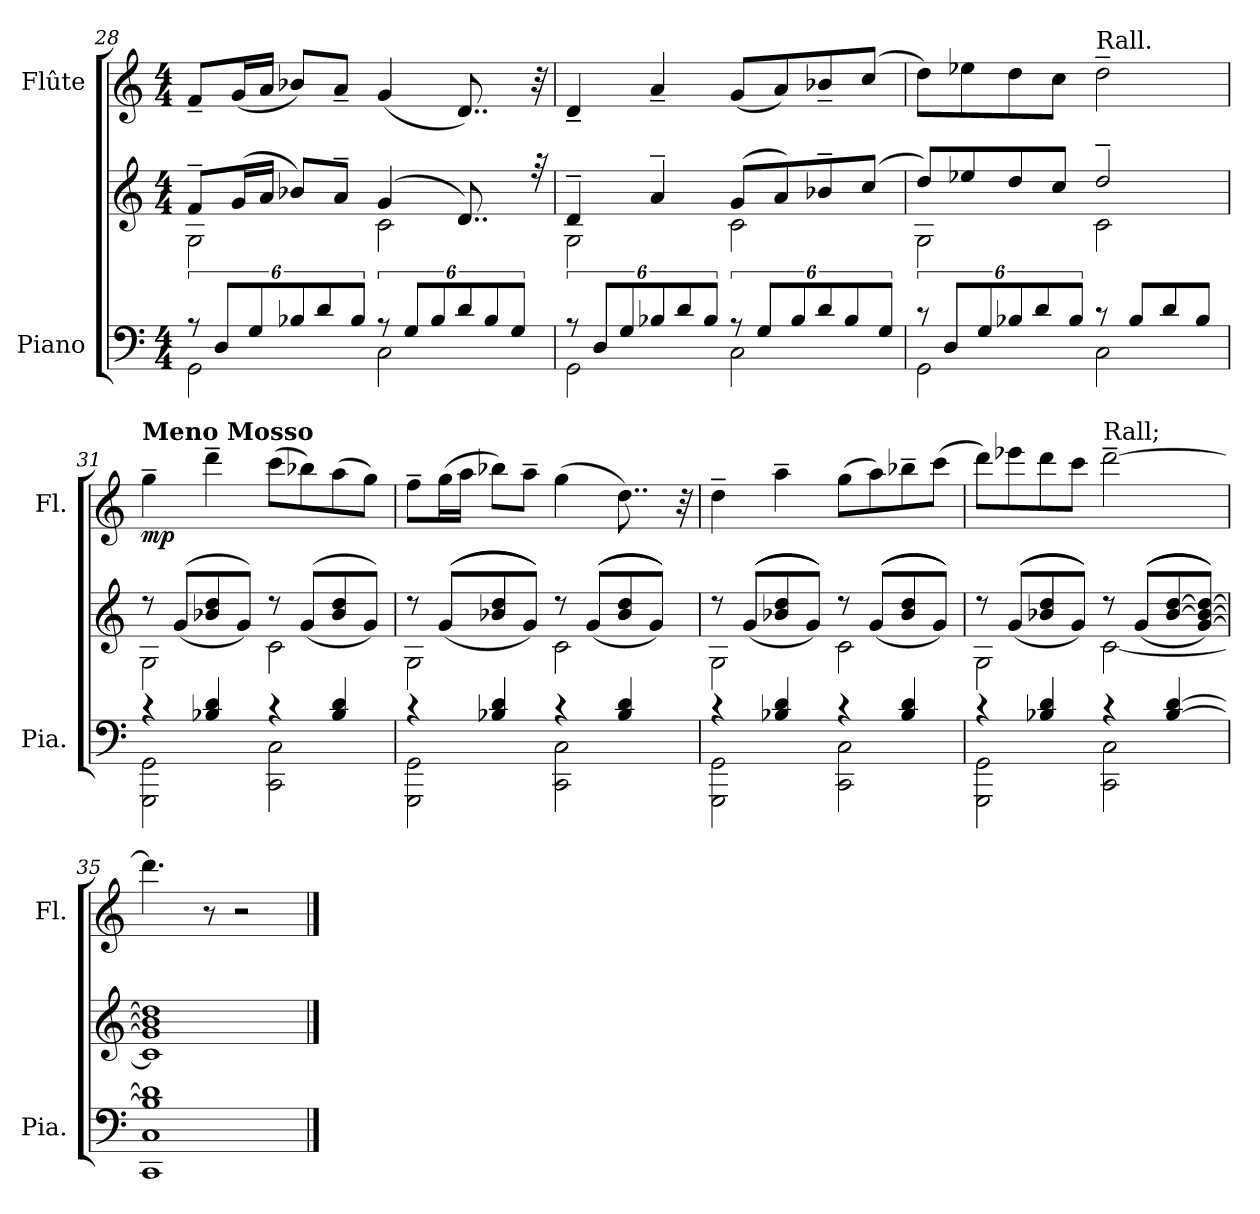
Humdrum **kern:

**kern	**kern	**kern	**dynam
*part2	*part2	*part1	*part1
*staff3	*staff2	*staff1	*staff1
*I"Piano	*	*I"Flûte	*
*I'Pia.	*	*I'Fl.	*
*clefF4	*clefG2	*clefG2	*
*k[]	*k[]	*k[]	*
*M4/4	*M4/4	*M4/4	*
=28	=28	=28	=28
*^	*^	*	*
12r	2GG\	8f~/L	2G\	8f~/L	.
12D/L	.	.	.	.	.
.	.	(16g/L	.	(16g/L	.
12G/	.	.	.	.	.
.	.	16a/JJ	.	16a/JJ	.
12B-X/	.	8b-X/L)	.	8b-X/L)	.
12d/	.	.	.	.	.
.	.	8a~/J	.	8a~/J	.
12B-/J	.	.	.	.	.
12r	2C\	(4g/	2c\	(4g/	.
12G/L	.	.	.	.	.
12B-/	.	.	.	.	.
12d/	.	8..d/)	.	8..d/)	.
12B-/	.	.	.	.	.
12G/J	.	.	.	.	.
.	.	32r	.	32r	.
!!LO:LB:g=z
=29	=29	=29	=29	=29	=29
12r	2GG\	4d~/	2G\	4d~/	.
12D/L	.	.	.	.	.
12G/	.	.	.	.	.
12B-X/	.	4a~/	.	4a~/	.
12d/	.	.	.	.	.
12B-/J	.	.	.	.	.
12r	2C\	(8g/L	2c\	(8g/L	.
12G/L	.	.	.	.	.
.	.	8a/)	.	8a/)	.
12B-/	.	.	.	.	.
12d/	.	8b-X~/	.	8b-X~/	.
12B-/	.	.	.	.	.
.	.	(8cc/J	.	(8cc/J	.
12G/J	.	.	.	.	.
=30	=30	=30	=30	=30	=30
12r	2GG\	8dd/L)	2G\	8dd\L)	.
12D/L	.	.	.	.	.
.	.	8ee-X/	.	8ee-X\	.
12G/	.	.	.	.	.
12B-X/	.	8dd/	.	8dd\	.
12d/	.	.	.	.	.
.	.	8cc/J	.	8cc\J	.
12B-/J	.	.	.	.	.
*	*	*	*	*MM50	*
!	!	!	!	!LO:TX:a:t=Rall.	!
8r	2C\	2dd~/	2c\	2dd~\	.
8B-/L	.	.	.	.	.
8d/	.	.	.	.	.
8B-/J	.	.	.	.	.
!!LO:PB:g=z
=31	=31	=31	=31	=31	=31
*	*	*	*	*MM48	*
!	!	!	!	!LO:TX:a:B:t=Meno Mosso	!
!	!	!	!	!	!LO:DY:b
4r	2GGG\ 2GG\	8r	2G\	4gg~\	mp
.	.	((8g/L	.	.	.
4B-X/ 4d/	.	8b-X/ 8dd/	.	4ddd~\	.
.	.	8g/J))	.	.	.
4r	2CC\ 2C\	8r	2c\	(8ccc\L	.
.	.	((8g/L	.	8bb-X\)	.
4B-/ 4d/	.	8b-/ 8dd/	.	(8aa\	.
.	.	8g/J))	.	8gg\J)	.
=32	=32	=32	=32	=32	=32
4r	2GGG\ 2GG\	8r	2G\	8ff~\L	.
.	.	((((8g/L	.	(16gg\L	.
.	.	.	.	16aa\JJ	.
4B-X/ 4d/	.	8b-X/ 8dd/	.	8bb-X\L)	.
.	.	8g/J))))	.	8aa~\J	.
4r	2CC\ 2C\	8r	2c\	(4gg\	.
.	.	((((8g/L	.	.	.
4B-/ 4d/	.	8b-/ 8dd/	.	8..dd\)	.
.	.	8g/J))))	.	.	.
.	.	.	.	32r	.
=33	=33	=33	=33	=33	=33
4r	2GGG\ 2GG\	8r	2G\	4dd~\	.
.	.	((((8g/L	.	.	.
4B-X/ 4d/	.	8b-X/ 8dd/	.	4aa~\	.
.	.	8g/J))))	.	.	.
4r	2CC\ 2C\	8r	2c\	(8gg\L	.
.	.	((((8g/L	.	8aa\)	.
4B-/ 4d/	.	8b-/ 8dd/	.	8bb-X~\	.
.	.	8g/J))))	.	(8ccc\J	.
!!LO:LB:g=z
=34	=34	=34	=34	=34	=34
4r	2GGG\ 2GG\	8r	2G\	8ddd\L)	.
.	.	((((8g/L	.	8eee-X\	.
4B-X/ 4d/	.	8b-X/ 8dd/	.	8ddd\	.
.	.	8g/J))))	.	8ccc\J	.
*	*	*	*	*MM40	*
!	!	!	!	!LO:TX:a:t=Rall;	!
4r	2CC\ 2C\	8r	[2c\	[2ddd~\	.
.	.	((((8g/L	.	.	.
[4B-/ [4d/	.	[8b-/ [8dd/	.	.	.
.	.	[8g/ 8b-/_ 8dd/_J))))	.	.	.
=35	=35	=35	=35	=35	=35
1B-] 1d]	1CC 1C	1g] 1b-] 1dd]	1c]	4.ddd\]	.
.	.	.	.	8r	.
.	.	.	.	2r	.
*v	*v	*	*	*	*
*	*v	*v	*	*
==	==	==	==
*-	*-	*-	*-
